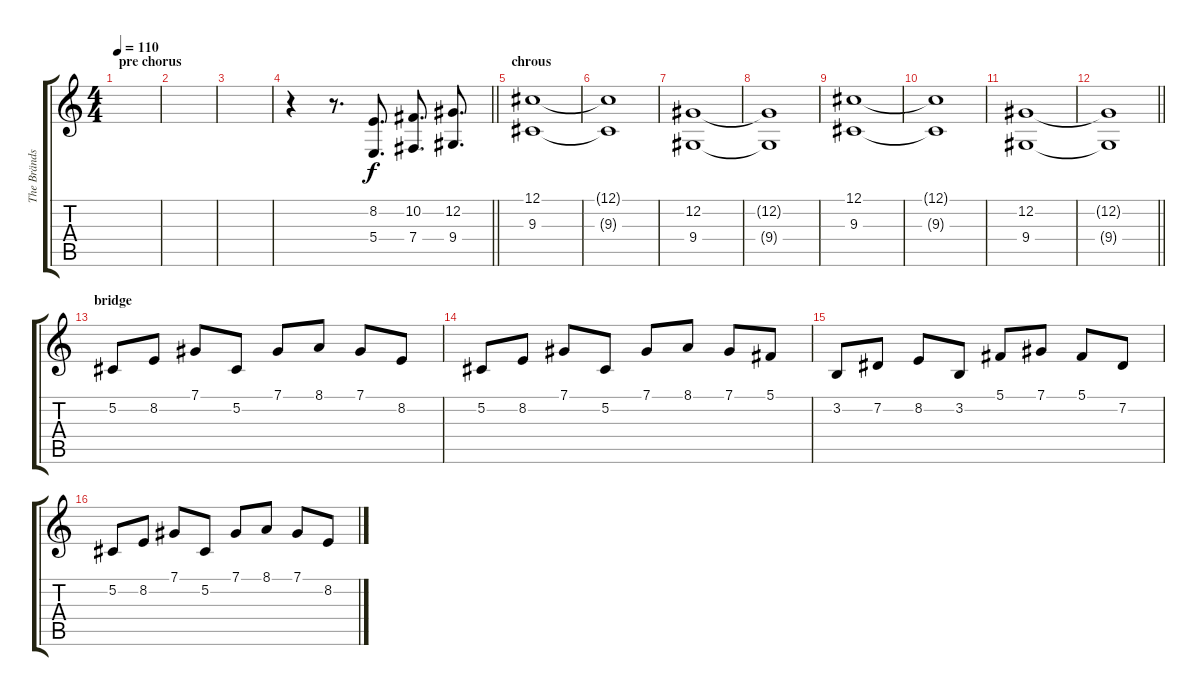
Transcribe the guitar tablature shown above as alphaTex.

\track ("The Brändström #1" "The Bränds") {instrument stringensemble1}
\staff {score tabs}
\tuning (Db4 Ab3 E3 B2 Gb2 Db2) {hide}
\ts (4 4)
\section ("" "pre chorus")
\tempo 110
\clef g2
\ks c
|
|
|
\barLineRight lightlight
r.4 r.8{d} (8.2 5.4).8{d volume 11} (10.2 7.4).8{d} (12.2 9.4).8{d} |
\section ("" "chrous")
(12.1 9.3).1 |
(12.1{t} 9.3{t}).1 |
(12.2 9.4).1 |
(12.2{t} 9.4{t}).1 |
(12.1 9.3).1 |
(12.1{t} 9.3{t}).1 |
(12.2 9.4).1 |
\barLineRight lightlight
(12.2{t} 9.4{t}).1 |
\section ("" "bridge")
5.2.8{volume 10 instrument lead1square} 8.2.8 7.1.8 5.2.8 7.1.8 8.1.8 7.1.8 8.2.8 |
5.2.8 8.2.8 7.1.8 5.2.8 7.1.8 8.1.8 7.1.8 5.1.8 |
3.2.8 7.2.8 8.2.8 3.2.8 5.1.8 7.1.8 5.1.8 7.2.8 |
5.2.8 8.2.8 7.1.8 5.2.8 7.1.8 8.1.8 7.1.8 8.2.8
